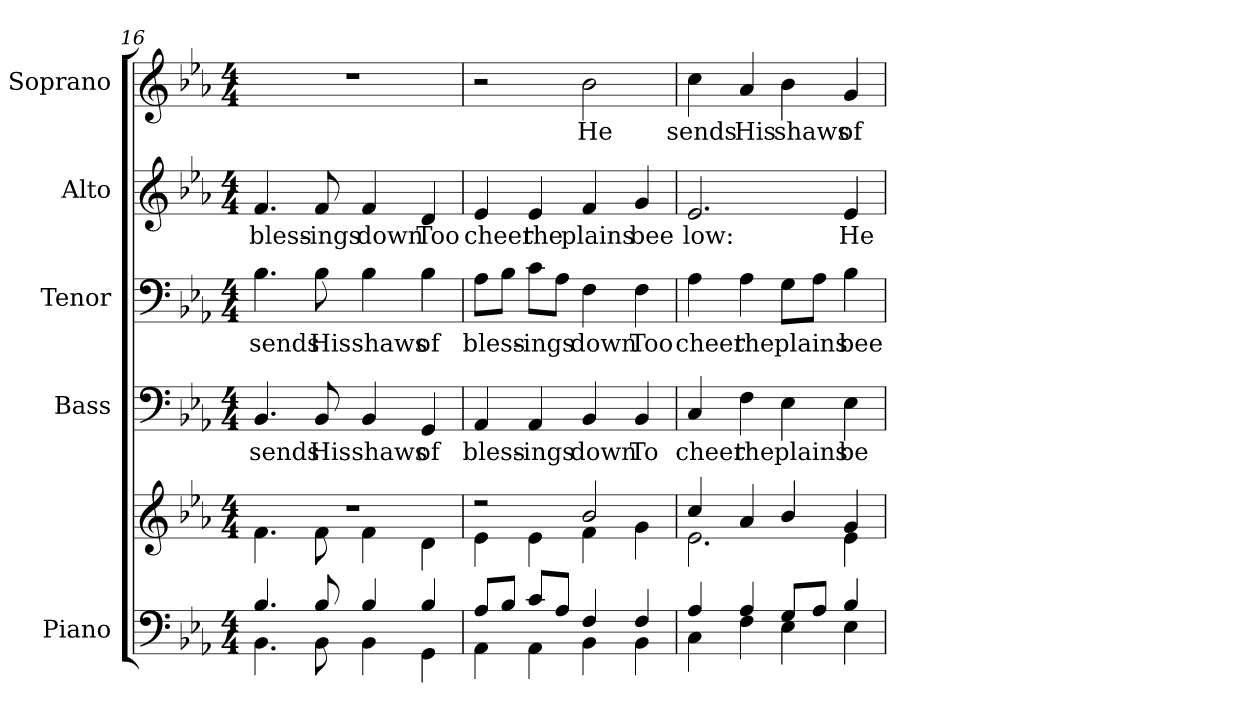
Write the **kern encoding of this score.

**kern	**kern	**kern	**text	**kern	**text	**kern	**text	**kern	**text
*part5	*part5	*part4	*part4	*part3	*part3	*part2	*part2	*part1	*part1
*staff6	*staff5	*staff4	*staff4	*staff3	*staff3	*staff2	*staff2	*staff1	*staff1
*I"Piano	*	*I"Bass	*	*I"Tenor	*	*I"Alto	*	*I"Soprano	*
*I'Pno.	*	*I'B.	*	*I'T.	*	*I'A.	*	*I'S.	*
*clefF4	*clefG2	*clefF4	*	*clefF4	*	*clefG2	*	*clefG2	*
*k[b-e-a-]	*k[b-e-a-]	*k[b-e-a-]	*	*k[b-e-a-]	*	*k[b-e-a-]	*	*k[b-e-a-]	*
*E-:	*E-:	*E-:	*	*E-:	*	*E-:	*	*E-:	*
*M4/4	*M4/4	*M4/4	*	*M4/4	*	*M4/4	*	*M4/4	*
=16	=16	=16	=16	=16	=16	=16	=16	=16	=16
*^	*^	*	*	*	*	*	*	*	*
!	!	!	!	!	!LO:LY:b:color=#000000	!	!	!	!	!	!
!	!	!	!	!	!	!	!LO:LY:b:color=#000000	!	!	!	!
!	!	!	!	!	!	!	!	!	!LO:LY:b:color=#000000	!	!
4.B-i/	4.BB-i\	1r	4.fi\	4.BB-i/	sends	4.B-i\	sends	4.fi/	bless-	1r	.
!	!	!	!	!	!LO:LY:b:color=#000000	!	!	!	!	!	!
!	!	!	!	!	!	!	!LO:LY:b:color=#000000	!	!	!	!
!	!	!	!	!	!	!	!	!	!LO:LY:b:color=#000000	!	!
8B-i/	8BB-i\	.	8fi\	8BB-i/	His	8B-i\	His	8fi/	-ings	.	.
!	!	!	!	!	!LO:LY:b:color=#000000	!	!	!	!	!	!
!	!	!	!	!	!	!	!LO:LY:b:color=#000000	!	!	!	!
!	!	!	!	!	!	!	!	!	!LO:LY:b:color=#000000	!	!
4B-i/	4BB-i\	.	4fi\	4BB-i/	shaws	4B-i\	shaws	4fi/	down	.	.
!	!	!	!	!	!LO:LY:b:color=#000000	!	!	!	!	!	!
!	!	!	!	!	!	!	!LO:LY:b:color=#000000	!	!	!	!
!	!	!	!	!	!	!	!	!	!LO:LY:b:color=#000000	!	!
4B-i/	4GGi\	.	4di\	4GGi/	of	4B-i\	of	4di/	Too	.	.
!!LO:PB:g=z
=17	=17	=17	=17	=17	=17	=17	=17	=17	=17	=17	=17
!	!	!	!	!	!LO:LY:b:color=#000000	!	!	!	!	!	!
!	!	!	!	!	!	!	!LO:LY:b:color=#000000	!	!	!	!
!	!	!	!	!	!	!	!	!	!LO:LY:b:color=#000000	!	!
8A-i/L	4AA-i\	2r	4e-i\	4AA-i/	bless-	8A-i\L	bless-	4e-i/	cheer	2r	.
8B-i/J	.	.	.	.	.	8B-i\J	.	.	.	.	.
!	!	!	!	!	!LO:LY:b:color=#000000	!	!	!	!	!	!
!	!	!	!	!	!	!	!LO:LY:b:color=#000000	!	!	!	!
!	!	!	!	!	!	!	!	!	!LO:LY:b:color=#000000	!	!
8ci/L	4AA-i\	.	4e-i\	4AA-i/	-ings	8ci\L	-ings	4e-i/	the	.	.
8A-i/J	.	.	.	.	.	8A-i\J	.	.	.	.	.
!	!	!	!	!	!LO:LY:b:color=#000000	!	!	!	!	!	!
!	!	!	!	!	!	!	!LO:LY:b:color=#000000	!	!	!	!
!	!	!	!	!	!	!	!	!	!LO:LY:b:color=#000000	!	!
!	!	!	!	!	!	!	!	!	!	!	!LO:LY:b:color=#000000
4Fi/	4BB-i\	2b-i/	4fi\	4BB-i/	down	4Fi\	down	4fi/	plains	2b-i\	He
!	!	!	!	!	!LO:LY:b:color=#000000	!	!	!	!	!	!
!	!	!	!	!	!	!	!LO:LY:b:color=#000000	!	!	!	!
!	!	!	!	!	!	!	!	!	!LO:LY:b:color=#000000	!	!
4Fi/	4BB-i\	.	4gi\	4BB-i/	To	4Fi\	Too	4gi/	bee	.	.
=18	=18	=18	=18	=18	=18	=18	=18	=18	=18	=18	=18
!	!	!	!	!	!LO:LY:b:color=#000000	!	!	!	!	!	!
!	!	!	!	!	!	!	!LO:LY:b:color=#000000	!	!	!	!
!	!	!	!	!	!	!	!	!	!LO:LY:b:color=#000000	!	!
!	!	!	!	!	!	!	!	!	!	!	!LO:LY:b:color=#000000
4A-i/	4Ci\	4cci/	2.e-i\	4Ci/	cheer	4A-i\	cheer	2.e-i/	low:	4cci\	sends
!	!	!	!	!	!LO:LY:b:color=#000000	!	!	!	!	!	!
!	!	!	!	!	!	!	!LO:LY:b:color=#000000	!	!	!	!
!	!	!	!	!	!	!	!	!	!	!	!LO:LY:b:color=#000000
4A-i/	4Fi\	4a-i/	.	4Fi\	the	4A-i\	the	.	.	4a-i/	His
!	!	!	!	!	!LO:LY:b:color=#000000	!	!	!	!	!	!
!	!	!	!	!	!	!	!LO:LY:b:color=#000000	!	!	!	!
!	!	!	!	!	!	!	!	!	!	!	!LO:LY:b:color=#000000
8Gi/L	4E-i\	4b-i/	.	4E-i\	plains	8Gi\L	plains	.	.	4b-i\	shaws
8A-i/J	.	.	.	.	.	8A-i\J	.	.	.	.	.
!	!	!	!	!	!LO:LY:b:color=#000000	!	!	!	!	!	!
!	!	!	!	!	!	!	!LO:LY:b:color=#000000	!	!	!	!
!	!	!	!	!	!	!	!	!	!LO:LY:b:color=#000000	!	!
!	!	!	!	!	!	!	!	!	!	!	!LO:LY:b:color=#000000
4B-i/	4E-i\	4gi/	4e-i\	4E-i\	be-	4B-i\	bee	4e-i/	He	4gi/	of
*v	*v	*	*	*	*	*	*	*	*	*	*
*	*v	*v	*	*	*	*	*	*	*	*
=	=	=	=	=	=	=	=	=	=
*-	*-	*-	*-	*-	*-	*-	*-	*-	*-
